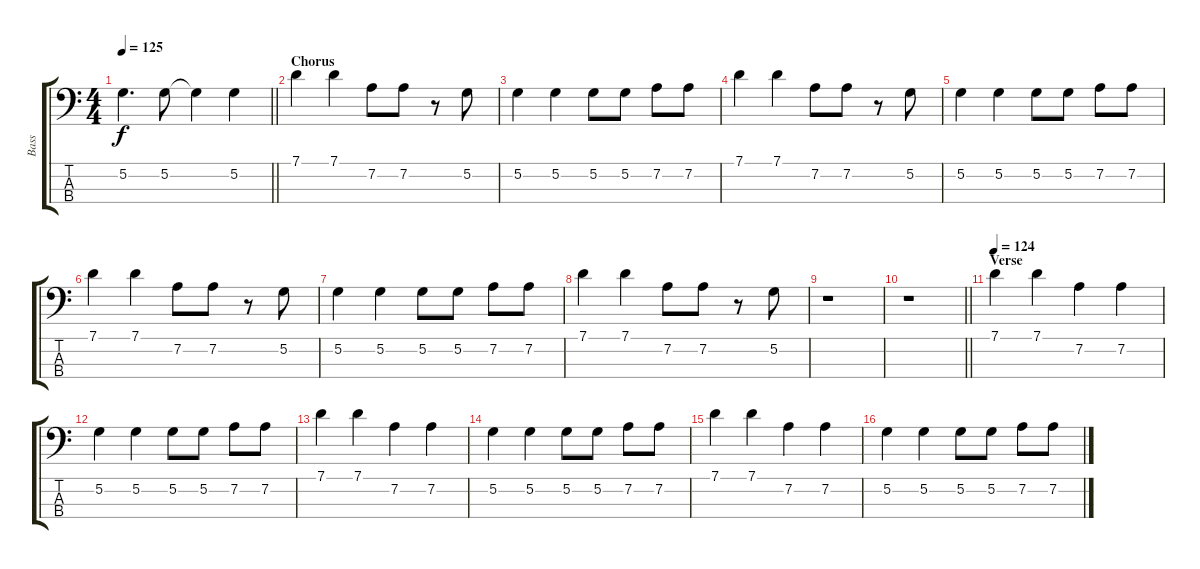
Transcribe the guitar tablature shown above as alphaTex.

\track ("Bass" "Bass") {instrument electricbassfinger}
\staff {score tabs}
\tuning (G2 D2 A1 E1) {hide}
\ts (4 4)
\tempo 125
\clef f4
\barLineRight lightlight
\ks c
5.2.4{d dy f} 5.2.8 5.2{t}.4 5.2.4 |
\section ("" "Chorus")
7.1.4 7.1.4 7.2.8 7.2.8 r.8 5.2.8 |
5.2.4 5.2.4 5.2.8 5.2.8 7.2.8 7.2.8 |
7.1.4 7.1.4 7.2.8 7.2.8 r.8 5.2.8 |
5.2.4 5.2.4 5.2.8 5.2.8 7.2.8 7.2.8 |
7.1.4 7.1.4 7.2.8 7.2.8 r.8 5.2.8 |
5.2.4 5.2.4 5.2.8 5.2.8 7.2.8 7.2.8 |
7.1.4 7.1.4 7.2.8 7.2.8 r.8 5.2.8 |
r.1 |
\barLineRight lightlight
r.1 |
\section ("" "Verse")
\tempo 124
7.1.4 7.1.4 7.2.4 7.2.4 |
5.2.4 5.2.4 5.2.8 5.2.8 7.2.8 7.2.8 |
7.1.4 7.1.4 7.2.4 7.2.4 |
5.2.4 5.2.4 5.2.8 5.2.8 7.2.8 7.2.8 |
7.1.4 7.1.4 7.2.4 7.2.4 |
5.2.4 5.2.4 5.2.8 5.2.8 7.2.8 7.2.8
